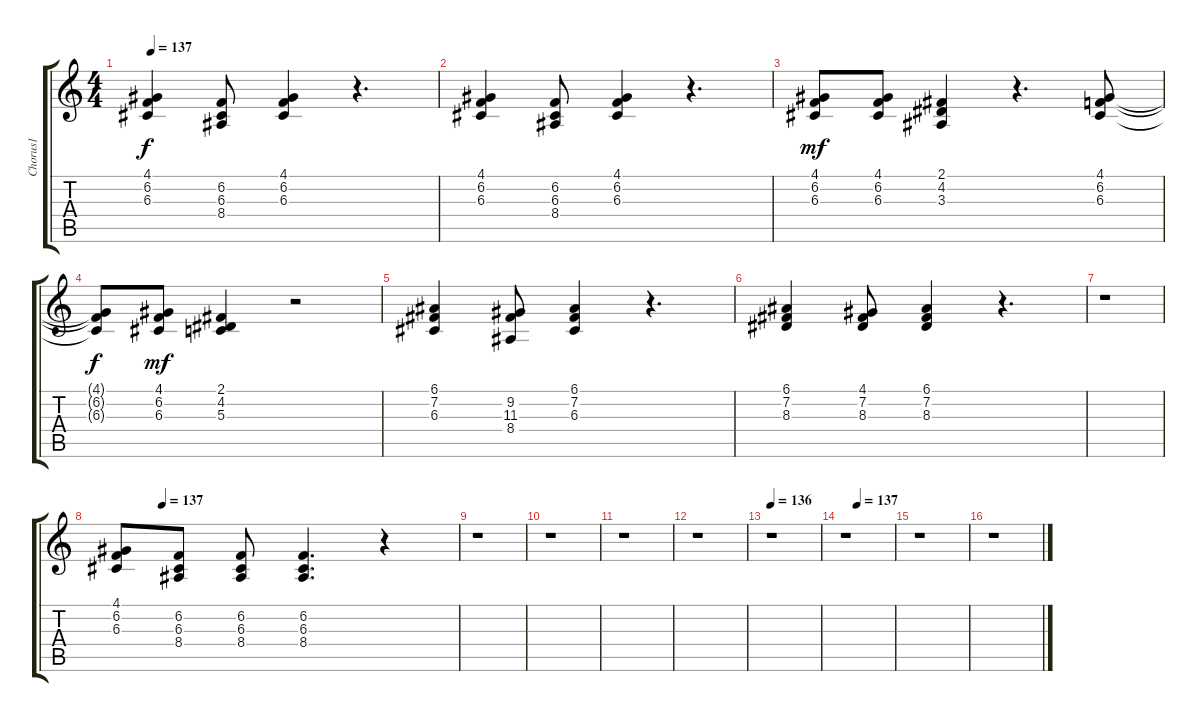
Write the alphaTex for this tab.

\track ("Chorus1" "Chorus1") {instrument synthvoice}
\staff {score tabs}
\tuning (E4 B3 G3 D3 A2 E2) {hide}
\ts (4 4)
\tempo 137
\clef g2
\ks c
(4.1 6.2 6.3).4{dy f} (6.2 6.3 8.4).8 (4.1 6.2 6.3).4 r.4{d} |
(4.1 6.2 6.3).4 (6.2 6.3 8.4).8 (4.1 6.2 6.3).4 r.4{d} |
(4.1 6.2 6.3).8{dy mf} (4.1 6.2 6.3).8 (2.1 4.2 3.3).4 r.4{d} (4.1 6.2 6.3).8 |
(4.1{t} 6.2{t} 6.3{t}).8{dy f} (4.1 6.2 6.3).8{dy mf} (2.1 4.2 5.3).4 r.2 |
(6.1 7.2 6.3).4 (9.2 11.3 8.4).8 (6.1 7.2 6.3).4 r.4{d} |
(6.1 7.2 8.3).4 (4.1 7.2 8.3).8 (6.1 7.2 8.3).4 r.4{d} |
r.1 |
\tempo (137 0.125)
(4.1 6.2 6.3).8 (6.2 6.3 8.4).8 (6.2 6.3 8.4).8 (6.2 6.3 8.4).4{d} r.4 |
r.1 |
r.1 |
r.1 |
r.1 |
\tempo 136
r.1 |
\tempo (137 0.25)
r.1 |
r.1 |
r.1
